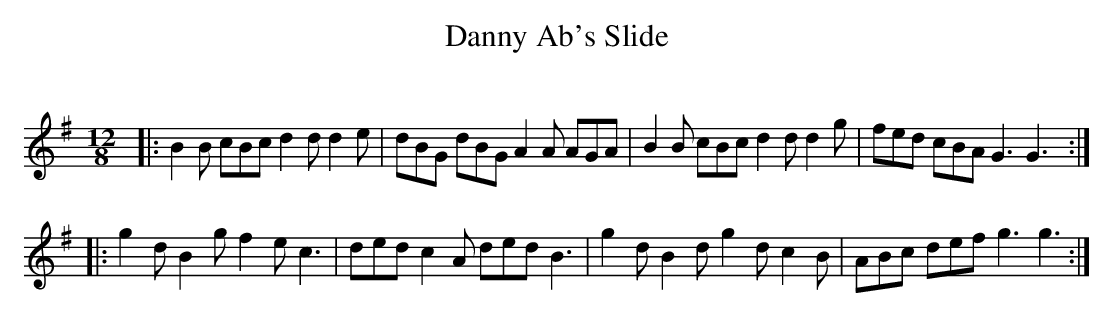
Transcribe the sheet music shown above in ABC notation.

X:1
T: Danny Ab's Slide
C:
M: 12/8
L: 1/8
K: G
|:\
B2B cBc d2d d2e | dBG dBG A2A AGA |\
B2B cBc d2d d2g | fed cBA G3  G3 :|
|:\
g2d B2g f2e  c3 | ded c2A ded B3 |\
g2d B2d g2d c2B | ABc def g3  g3 :|
